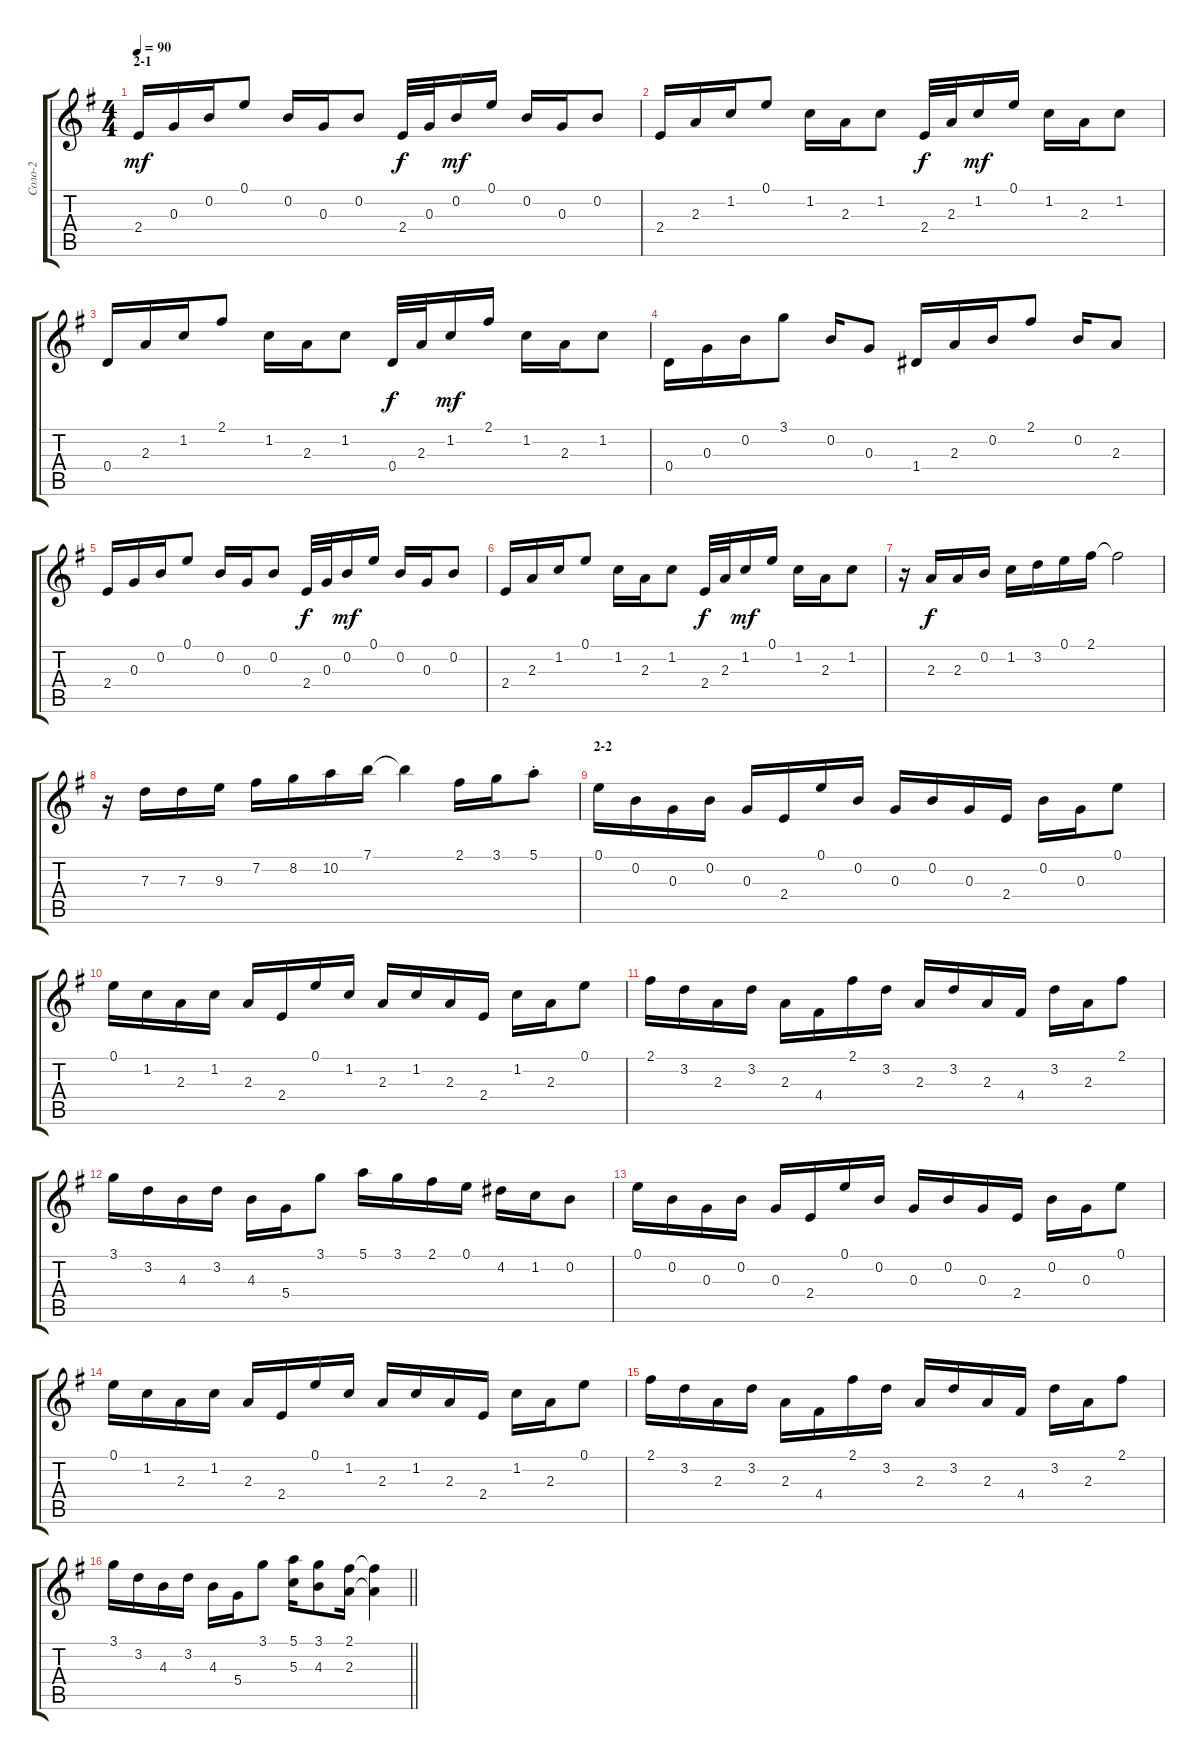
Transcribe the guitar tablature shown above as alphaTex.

\track ("Соло-2" "Соло-2") {instrument acousticguitarsteel}
\staff {score tabs}
\tuning (E4 B3 G3 D3 A2 E2) {hide}
\ts (4 4)
\section ("" "2-1")
\tempo 90
\clef g2
\ks eminor
2.4.16{dy mf} 0.3.16 0.2.16 0.1.8 0.2.16 0.3.16 0.2.8 2.4.32{dy f} 0.3.32 0.2.16{dy mf} 0.1.16 0.2.16 0.3.16 0.2.8 |
2.4.16 2.3.16 1.2.16 0.1.8 1.2.16 2.3.16 1.2.8 2.4.32{dy f} 2.3.32 1.2.16{dy mf} 0.1.16 1.2.16 2.3.16 1.2.8 |
0.4.16 2.3.16 1.2.16 2.1.8 1.2.16 2.3.16 1.2.8 0.4.32{dy f} 2.3.32 1.2.16{dy mf} 2.1.16 1.2.16 2.3.16 1.2.8 |
0.4.16 0.3.16 0.2.16 3.1.8 0.2.16 0.3.8 1.4.16 2.3.16 0.2.16 2.1.8 0.2.16 2.3.8 |
2.4.16 0.3.16 0.2.16 0.1.8 0.2.16 0.3.16 0.2.8 2.4.32{dy f} 0.3.32 0.2.16{dy mf} 0.1.16 0.2.16 0.3.16 0.2.8 |
2.4.16 2.3.16 1.2.16 0.1.8 1.2.16 2.3.16 1.2.8 2.4.32{dy f} 2.3.32 1.2.16{dy mf} 0.1.16 1.2.16 2.3.16 1.2.8 |
r.16{volume 12} 2.3.16{dy f} 2.3.16 0.2.16 1.2.16 3.2.16 0.1.16 2.1.16 2.1{t}.2 |
r.16 7.3.16 7.3.16 9.3.16 7.2.16 8.2.16 10.2.16 7.1.16 7.1{t}.4 2.1.16 3.1.16 5.1{st}.8 |
\section ("" "2-2")
0.1.16 0.2.16 0.3.16 0.2.16 0.3.16 2.4.16 0.1.16 0.2.16 0.3.16 0.2.16 0.3.16 2.4.16 0.2.16 0.3.16 0.1.8 |
0.1.16 1.2.16 2.3.16 1.2.16 2.3.16 2.4.16 0.1.16 1.2.16 2.3.16 1.2.16 2.3.16 2.4.16 1.2.16 2.3.16 0.1.8 |
2.1.16 3.2.16 2.3.16 3.2.16 2.3.16 4.4.16 2.1.16 3.2.16 2.3.16 3.2.16 2.3.16 4.4.16 3.2.16 2.3.16 2.1.8 |
3.1.16 3.2.16 4.3.16 3.2.16 4.3.16 5.4.16 3.1.8 5.1.16 3.1.16 2.1.16 0.1.16 4.2.16 1.2.16 0.2.8 |
0.1.16 0.2.16 0.3.16 0.2.16 0.3.16 2.4.16 0.1.16 0.2.16 0.3.16 0.2.16 0.3.16 2.4.16 0.2.16 0.3.16 0.1.8 |
0.1.16 1.2.16 2.3.16 1.2.16 2.3.16 2.4.16 0.1.16 1.2.16 2.3.16 1.2.16 2.3.16 2.4.16 1.2.16 2.3.16 0.1.8 |
2.1.16 3.2.16 2.3.16 3.2.16 2.3.16 4.4.16 2.1.16 3.2.16 2.3.16 3.2.16 2.3.16 4.4.16 3.2.16 2.3.16 2.1.8 |
\barLineRight lightlight
3.1.16 3.2.16 4.3.16 3.2.16 4.3.16 5.4.16 3.1.8 (5.1 5.3).16 (3.1 4.3).8 (2.1 2.3).16 (2.1{t} 2.3{t}).4
